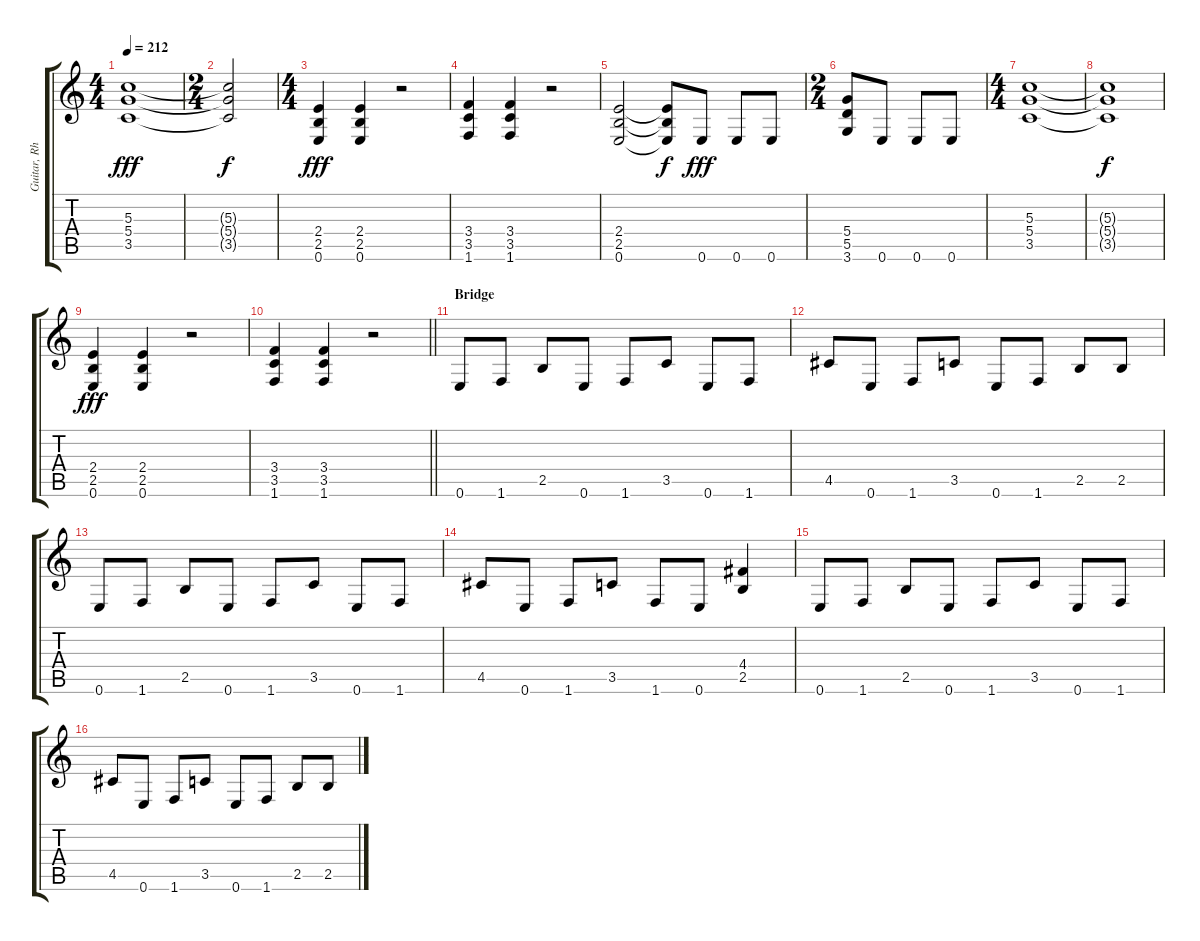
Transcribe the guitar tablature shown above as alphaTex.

\track ("Guitar, Rhythm (Hetfield)" "Guitar, Rh") {instrument distortionguitar}
\staff {score tabs}
\tuning (E4 B3 G3 D3 A2 E2) {hide}
\ts (4 4)
\tempo 212
\clef g2
\ks c
(5.3 5.4 3.5).1{dy fff} |
\ts (2 4)
(5.3{t} 5.4{t} 3.5{t}).2{dy f} |
\ts (4 4)
(2.4 2.5 0.6).4{dy fff} (2.4 2.5 0.6).4 r.2 |
(3.4 3.5 1.6).4 (3.4 3.5 1.6).4 r.2 |
(2.4 2.5 0.6).2 (2.4{t} 2.5{t} 0.6{t}).8{dy f} 0.6.8{dy fff} 0.6.8 0.6.8 |
\ts (2 4)
(5.4 5.5 3.6).8 0.6.8 0.6.8 0.6.8 |
\ts (4 4)
(5.3 5.4 3.5).1 |
(5.3{t} 5.4{t} 3.5{t}).1{dy f} |
(2.4 2.5 0.6).4{dy fff} (2.4 2.5 0.6).4 r.2 |
\barLineRight lightlight
(3.4 3.5 1.6).4 (3.4 3.5 1.6).4 r.2 |
\section ("" "Bridge")
0.6.8 1.6.8 2.5.8 0.6.8 1.6.8 3.5.8 0.6.8 1.6.8 |
4.5.8 0.6.8 1.6.8 3.5.8 0.6.8 1.6.8 2.5.8 2.5.8 |
0.6.8 1.6.8 2.5.8 0.6.8 1.6.8 3.5.8 0.6.8 1.6.8 |
4.5.8 0.6.8 1.6.8 3.5.8 1.6.8 0.6.8 (4.4 2.5).4 |
0.6.8 1.6.8 2.5.8 0.6.8 1.6.8 3.5.8 0.6.8 1.6.8 |
4.5.8 0.6.8 1.6.8 3.5.8 0.6.8 1.6.8 2.5.8 2.5.8
